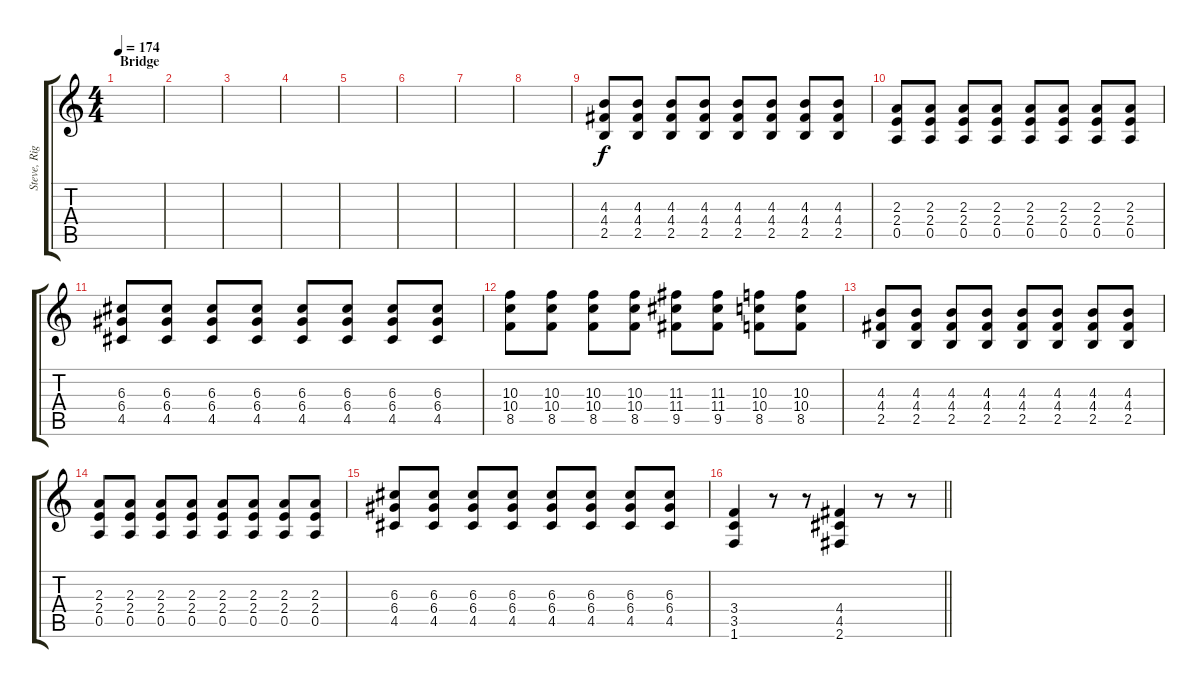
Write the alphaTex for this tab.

\track ("Steve, Righ? 2" "Steve, Rig") {instrument distortionguitar}
\staff {score tabs}
\tuning (E4 B3 G3 D3 A2 E2) {hide}
\ts (4 4)
\section ("" "Bridge")
\tempo 174
\clef g2
\ks c
|
|
|
|
|
|
|
|
(4.3 4.4 2.5).8 (4.3 4.4 2.5).8 (4.3 4.4 2.5).8 (4.3 4.4 2.5).8 (4.3 4.4 2.5).8 (4.3 4.4 2.5).8 (4.3 4.4 2.5).8 (4.3 4.4 2.5).8 |
(2.3 2.4 0.5).8 (2.3 2.4 0.5).8 (2.3 2.4 0.5).8 (2.3 2.4 0.5).8 (2.3 2.4 0.5).8 (2.3 2.4 0.5).8 (2.3 2.4 0.5).8 (2.3 2.4 0.5).8 |
(6.3 6.4 4.5).8 (6.3 6.4 4.5).8 (6.3 6.4 4.5).8 (6.3 6.4 4.5).8 (6.3 6.4 4.5).8 (6.3 6.4 4.5).8 (6.3 6.4 4.5).8 (6.3 6.4 4.5).8 |
(10.3 10.4 8.5).8 (10.3 10.4 8.5).8 (10.3 10.4 8.5).8 (10.3 10.4 8.5).8 (11.3 11.4 9.5).8 (11.3 11.4 9.5).8 (10.3 10.4 8.5).8 (10.3 10.4 8.5).8 |
(4.3 4.4 2.5).8 (4.3 4.4 2.5).8 (4.3 4.4 2.5).8 (4.3 4.4 2.5).8 (4.3 4.4 2.5).8 (4.3 4.4 2.5).8 (4.3 4.4 2.5).8 (4.3 4.4 2.5).8 |
(2.3 2.4 0.5).8 (2.3 2.4 0.5).8 (2.3 2.4 0.5).8 (2.3 2.4 0.5).8 (2.3 2.4 0.5).8 (2.3 2.4 0.5).8 (2.3 2.4 0.5).8 (2.3 2.4 0.5).8 |
(6.3 6.4 4.5).8 (6.3 6.4 4.5).8 (6.3 6.4 4.5).8 (6.3 6.4 4.5).8 (6.3 6.4 4.5).8 (6.3 6.4 4.5).8 (6.3 6.4 4.5).8 (6.3 6.4 4.5).8 |
\barLineRight lightlight
(3.4 3.5 1.6).4 r.8 r.8 (4.4 4.5 2.6).4 r.8 r.8
